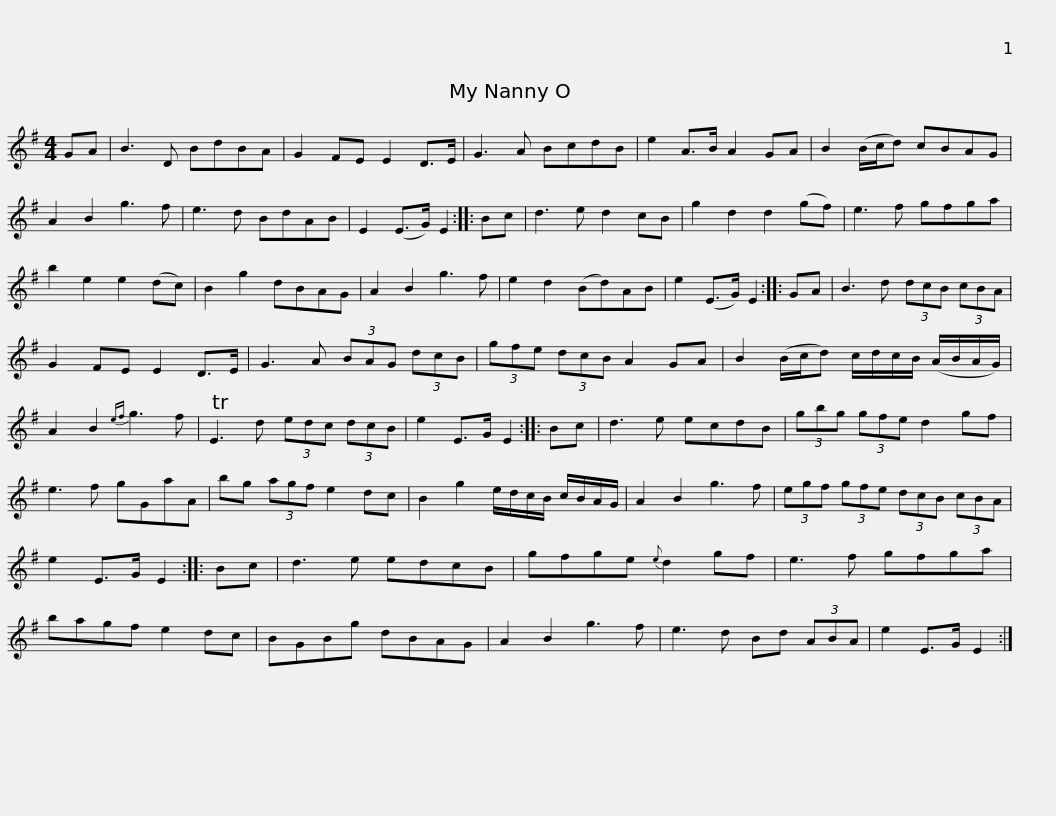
X:1
L:1/8
M:4/4
I:linebreak $
K:Emin
V:1 treble
V:1
 GA | B3 D BdBA | G2 FE E2 D>E | G3 A BcdB | e2 A>B A2 GA | %5
 B2 (B/c/d) cBAG | A2 B2 g3 f |$ e3 d BdAB | E2 (E>G) E2 :: Bc | %10
 d3 e d2 cB | g2 d2 d2 (gf) | e3 f gfga | b2 e2 e2 (dc) | B2 g2 dBAG |$ %15
 A2 B2 g3 f | e2 d2 (Bd)AB | e2 (E>G) E2 :: GA | B3 d (3dcB (3cBA | %20
 G2 FE E2 D>E | G3 A (3BAG (3dcB |$ (3gfe (3dcB A2 GA | B2 (B/c/d) c/d/c/B/ (A/B/A/G/) | A2 B2{ef} g3 f | %25
 TE3 d (3edc (3dcB | e2 E>G E2 :: Bc |$ d3 e ecdB | (3gbg (3gfe d2 gf | %30
 e3 f gGaA | bg (3agf e2 dc | B2 g2 e/d/c/B/ c/B/A/G/ | A2 B2 g3 f |$ (3egf (3gfe (3dcB (3cBA | %35
 e2 E>G E2 :: Bc | d3 e edcB | gfge{e} d2 gf | e3 f gfga |$ %40
 bagf e2 dc | BGBg dBAG | A2 B2 g3 f | e3 d Bd (3ABA | e2 E>G E2 :| %45
